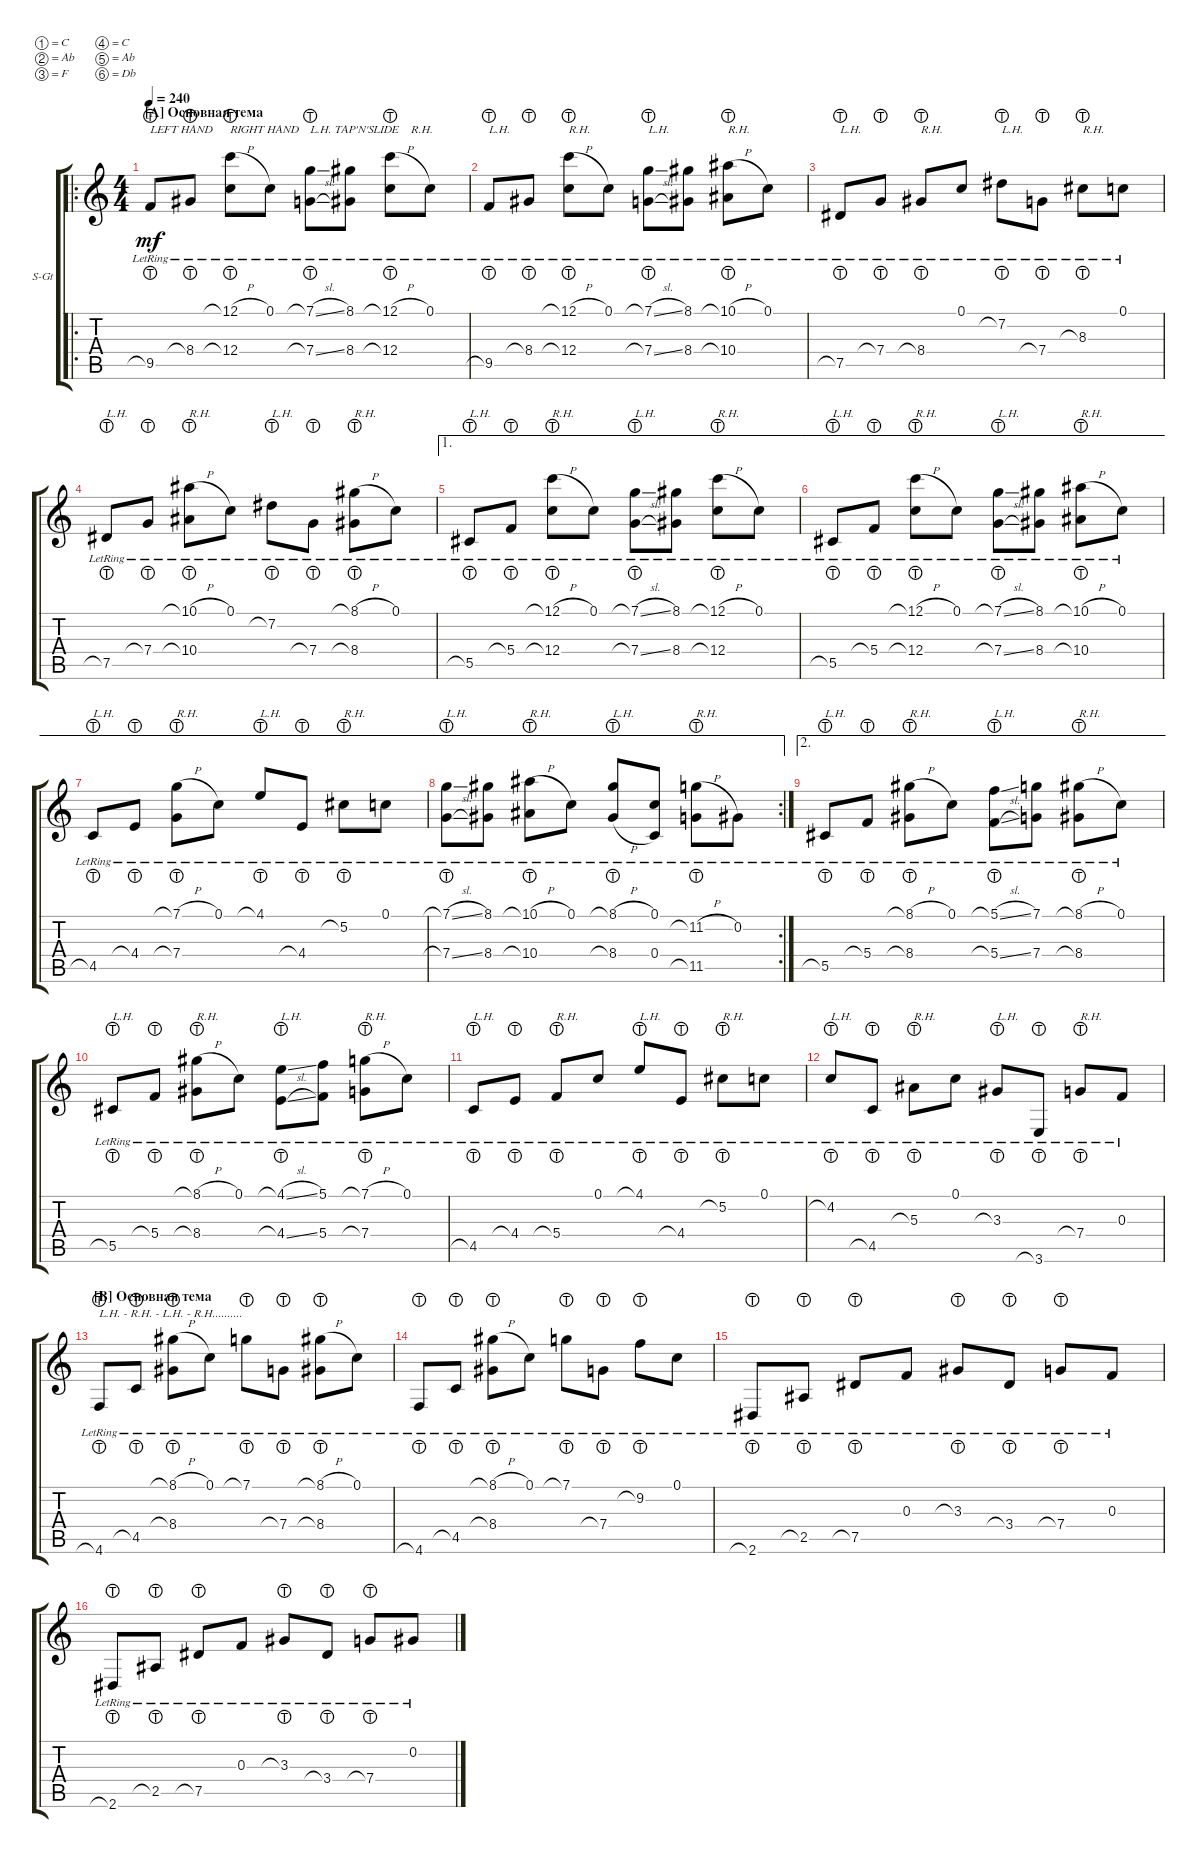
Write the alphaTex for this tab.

\defaultSystemsLayout 4
\bracketExtendMode groupsimilarinstruments
\firstSystemTrackNameOrientation horizontal
\otherSystemsTrackNameOrientation horizontal
\track ("C#G#CFG#C" "S-Gt") {instrument acousticguitarsteel}
\staff {score tabs}
\tuning (C4 Ab3 F3 C3 Ab2 Db2)
\ro
\ts (4 4)
\section ("A" "Основная тема")
\tempo 240
\clef g2
\ks c
9.5{lht lr}.8{txt "LEFT HAND" dy mf instrument acousticguitarsteel} 8.4{lht lr}.8 (12.1{h lht lr} 12.4{lht lr}).8{txt "RIGHT HAND"} 0.1{lr}.8 (7.1{sl lht lr} 7.4{sl lht lr}).8{txt "L.H. TAP'N'SLIDE"} (8.1{lr} 8.4{lr}).8 (12.1{h lht lr} 12.4{lht lr}).8{txt "       R.H."} 0.1{lr}.8 |
9.5{lht lr}.8{txt "L.H."} 8.4{lht lr}.8 (12.1{h lht lr} 12.4{lht lr}).8{txt "R.H."} 0.1{lr}.8 (7.1{sl lht lr} 7.4{sl lht lr}).8{txt "L.H."} (8.1{lr} 8.4{lr}).8 (10.1{h lht lr} 10.4{lht lr}).8{txt "R.H."} 0.1{lr}.8 |
7.5{lht lr}.8{txt "L.H."} 7.4{lht lr}.8 8.4{lht lr}.8{txt "R.H."} 0.1{lr}.8 7.2{lht lr}.8{txt "L.H."} 7.4{lht lr}.8 8.3{lht lr}.8{txt "R.H."} 0.1{lr}.8 |
7.5{lht lr}.8{txt "L.H."} 7.4{lht lr}.8 (10.1{h lht lr} 10.4{lht lr}).8{txt "R.H."} 0.1{lr}.8 7.2{lht lr}.8{txt "L.H."} 7.4{lht lr}.8 (8.1{h lht lr} 8.4{lht lr}).8{txt "R.H."} 0.1{lr}.8 |
\ae 1
5.5{lht lr}.8{txt "L.H."} 5.4{lht lr}.8 (12.1{h lht lr} 12.4{lht lr}).8{txt "R.H."} 0.1{lr}.8 (7.1{sl lht lr} 7.4{sl lht lr}).8{txt "L.H."} (8.1{lr} 8.4{lr}).8 (12.1{h lht lr} 12.4{lht lr}).8{txt "R.H."} 0.1{lr}.8 |
\ae 1
5.5{lht lr}.8{txt "L.H."} 5.4{lht lr}.8 (12.1{h lht lr} 12.4{lht lr}).8{txt "R.H."} 0.1{lr}.8 (7.1{sl lht lr} 7.4{sl lht lr}).8{txt "L.H."} (8.1{lr} 8.4{lr}).8 (10.1{h lht lr} 10.4{lht lr}).8{txt "R.H."} 0.1{lr}.8 |
\ae 1
4.5{lht lr}.8{txt "L.H."} 4.4{lht lr}.8 (7.1{h lht lr} 7.4{lht lr}).8{txt "R.H."} 0.1{lr}.8 4.1{lht lr}.8{txt "L.H."} 4.4{lht lr}.8 5.2{lht lr}.8{txt "R.H."} 0.1{lr}.8 |
\ae 1
\rc 2
(7.1{sl lht lr} 7.4{sl lht lr}).8{txt "L.H."} (8.1{lr} 8.4{lr}).8 (10.1{h lht lr} 10.4{lht lr}).8{txt "R.H."} 0.1{lr}.8 (8.1{h lht lr} 8.4{h lht lr}).8{txt "L.H."} (0.1{lr} 0.4{lr}).8 (11.2{h lht lr} 11.5{lht lr}).8{txt "R.H."} 0.2{lr}.8 |
\ae 2
5.5{lht lr}.8{txt "L.H."} 5.4{lht lr}.8 (8.1{h lht lr} 8.4{lht lr}).8{txt "R.H."} 0.1{lr}.8 (5.1{sl lht lr} 5.4{sl lht lr}).8{txt "L.H."} (7.1{lr} 7.4{lr}).8 (8.1{h lht lr} 8.4{lht lr}).8{txt "R.H."} 0.1{lr}.8 |
5.5{lht lr}.8{txt "L.H."} 5.4{lht lr}.8 (8.1{h lht lr} 8.4{lht lr}).8{txt "R.H."} 0.1{lr}.8 (4.1{sl lht lr} 4.4{sl lht lr}).8{txt "L.H."} (5.1{lr} 5.4{lr}).8 (7.1{h lht lr} 7.4{lht lr}).8{txt "R.H."} 0.1{lr}.8 |
4.5{lht lr}.8{txt "L.H."} 4.4{lht lr}.8 5.4{lht lr}.8{txt "R.H."} 0.1{lr}.8 4.1{lht lr}.8{txt "L.H."} 4.4{lht lr}.8 5.2{lht lr}.8{txt "R.H."} 0.1{lr}.8 |
4.2{lht lr}.8{txt "L.H."} 4.5{lht lr}.8 5.3{lht lr}.8{txt "R.H."} 0.1{lr}.8 3.3{lht lr}.8{txt "L.H."} 3.6{lht lr}.8 7.4{lht lr}.8{txt "R.H."} 0.3{lr}.8 |
\section ("B" "Основная тема")
4.6{lht lr}.8{txt "L.H. - R.H. - L.H. - R.H.........."} 4.5{lht lr}.8 (8.1{h lht lr} 8.4{lht lr}).8 0.1{lr}.8 7.1{lht lr}.8 7.4{lht lr}.8 (8.1{h lht lr} 8.4{lht lr}).8 0.1{lr}.8 |
4.6{lht lr}.8 4.5{lht lr}.8 (8.1{h lht lr} 8.4{lht lr}).8 0.1{lr}.8 7.1{lht lr}.8 7.4{lht lr}.8 9.2{lht lr}.8 0.1{lr}.8 |
2.6{lht lr}.8 2.5{lht lr}.8 7.5{lht lr}.8 0.3{lr}.8 3.3{lht lr}.8 3.4{lht lr}.8 7.4{lht lr}.8 0.3{lr}.8 |
2.6{lht lr}.8 2.5{lht lr}.8 7.5{lht lr}.8 0.3{lr}.8 3.3{lht lr}.8 3.4{lht lr}.8 7.4{lht lr}.8 0.2{lr}.8
